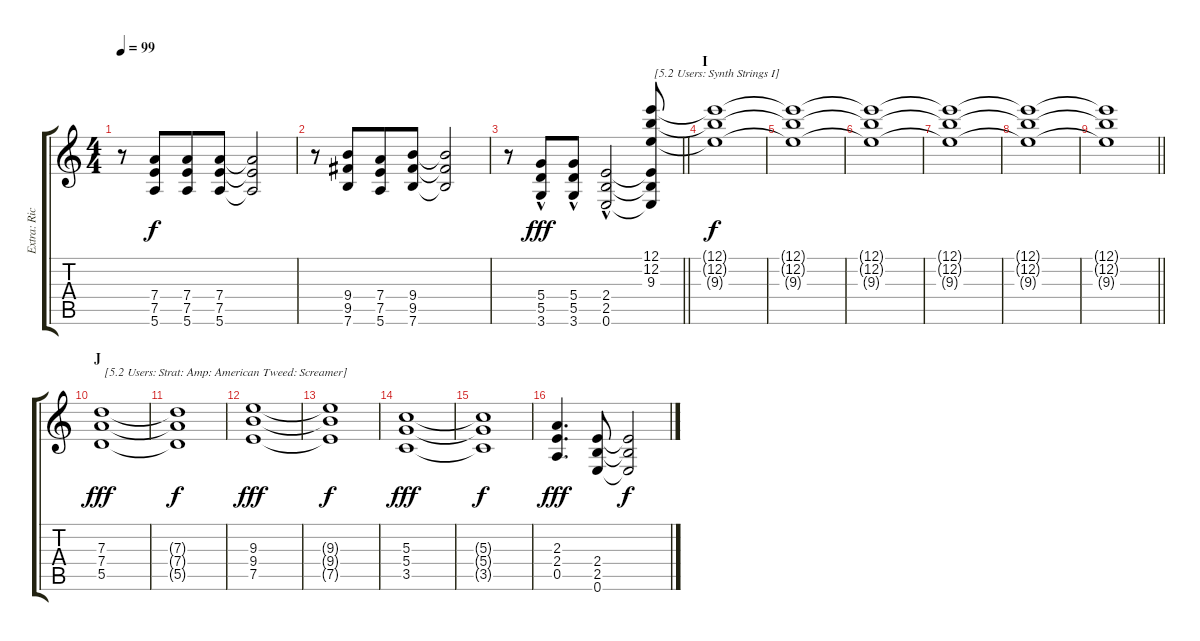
\track ("Extra: Rick" "Extra: Ric") {instrument distortionguitar}
\staff {score tabs}
\tuning (E4 B3 G3 D3 A2 E2) {hide}
\ts (4 4)
\tempo 99
\clef g2
\ks c
r.8{dy f} (7.4 7.5 5.6).8{beam merge} (7.4 7.5 5.6).8 (7.4 7.5 5.6).8 (7.4{t} 7.5{t} 5.6{t}).2 |
r.8 (9.4 9.5 7.6).8{beam merge} (7.4 7.5 5.6).8 (9.4 9.5 7.6).8 (9.4{t} 9.5{t} 7.6{t}).2 |
\barLineRight lightlight
r.8 (5.4{hac} 5.5{hac} 3.6{hac}).8{dy fff beam merge} (5.4{hac} 5.5{hac} 3.6{hac}).8 (2.4{hac} 2.5{hac} 0.6{hac}).2 (12.1 12.2 9.3 2.4{t} 2.5{t} 0.6{t}).8{txt " [5.2 Users: Synth Strings I]" instrument synthstrings1} |
\section ("" "I")
(12.1{t} 12.2{t} 9.3{t}).1{dy f} |
(12.1{t} 12.2{t} 9.3{t}).1 |
(12.1{t} 12.2{t} 9.3{t}).1 |
(12.1{t} 12.2{t} 9.3{t}).1 |
(12.1{t} 12.2{t} 9.3{t}).1 |
\barLineRight lightlight
(12.1{t} 12.2{t} 9.3{t}).1 |
\section ("" "J")
(7.3 7.4 5.5).1{txt " [5.2 Users: Strat: Amp: American Tweed: Screamer]" dy fff volume 10 balance 8 instrument distortionguitar} |
(7.3{t} 7.4{t} 5.5{t}).1{dy f} |
(9.3 9.4 7.5).1{dy fff} |
(9.3{t} 9.4{t} 7.5{t}).1{dy f} |
(5.3 5.4 3.5).1{dy fff} |
(5.3{t} 5.4{t} 3.5{t}).1{dy f} |
(2.3 2.4 0.5).4{d dy fff} (2.4 2.5 0.6).8 (2.4{t} 2.5{t} 0.6{t}).2{dy f}
